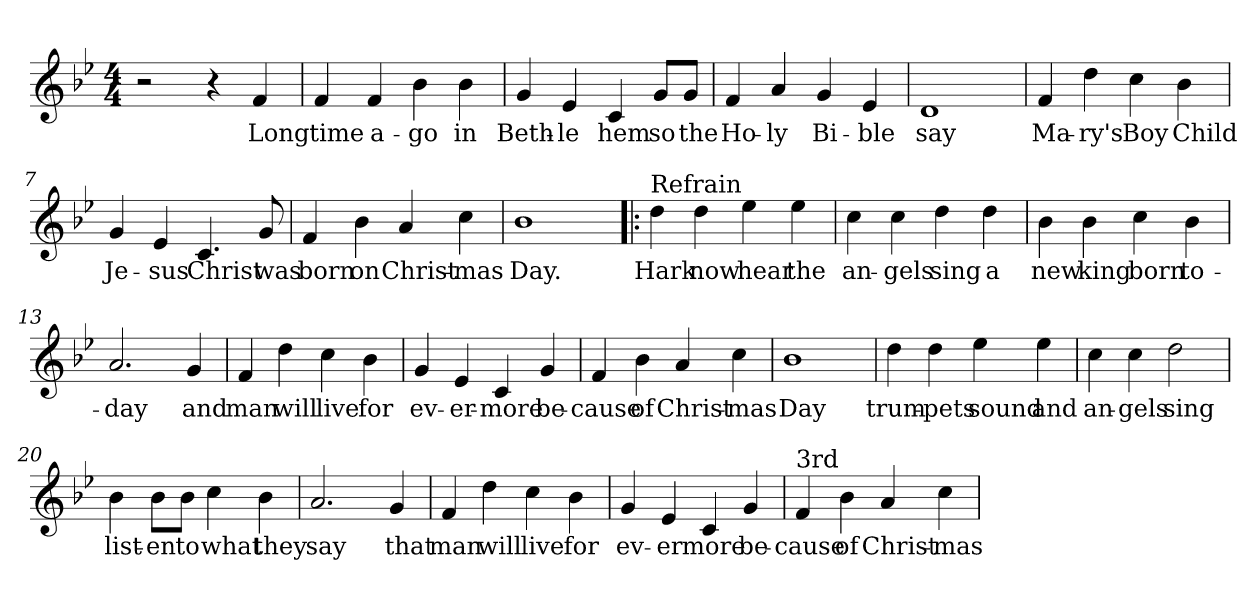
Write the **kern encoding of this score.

**kern	**text
*part1	*part1
*staff1	*staff1
*clefG2	*
*k[b-e-]	*
*B-:	*
*M4/4	*
=1	=1
2r	.
4r	.
4f/	Long
=2	=2
4f/	time
4f/	a-
4b-\	-go
4b-\	in
=3	=3
4g/	Beth-
4e-/	le
4c/	hem
8g/L	so
8g/J	the
=4	=4
4f/	Ho-
4a/	-ly
4g/	Bi-
4e-/	-ble
=5	=5
1d	say
!!LO:LB:g=z
=6	=6
4f/	Ma-
4dd\	-ry's
4cc\	Boy
4b-\	Child
=7	=7
4g/	Je-
4e-/	-sus
4.c/	Christ
8g/	was
=8	=8
4f/	born
4b-\	on
4a/	Christ-
4cc\	-mas
=9	=9
1b-	Day.
!!LO:LB:g=z
=10!|:	=10!|:
!LO:TX:a:t=Refrain	!
4dd\	Hark
4dd\	now
4ee-\	hear
4ee-\	the
=11	=11
4cc\	an-
4cc\	-gels
4dd\	sing
4dd\	a
=12	=12
4b-\	new
4b-\	king
4cc\	born
4b-\	to-
=13	=13
2.a/	-day
4g/	and
!!LO:LB:g=z
=14	=14
4f/	man
4dd\	will
4cc\	live
4b-\	for
=15	=15
4g/	ev-
4e-/	er-
4c/	-more
4g/	be-
=16	=16
4f/	-cause
4b-\	of
4a/	Christ-
4cc\	-mas
=17	=17
1b-	Day
!!LO:LB:g=z
=18	=18
4dd\	trum-
4dd\	-pets
4ee-\	sound
4ee-\	and
=19	=19
4cc\	an-
4cc\	-gels
2dd\	sing
=20	=20
4b-\	list-
8b-\L	-en
8b-\J	to
4cc\	what
4b-\	they
=21	=21
2.a/	say
4g/	that
!!LO:LB:g=z
=22	=22
4f/	man
4dd\	will
4cc\	live
4b-\	for
=23	=23
4g/	ev-
4e-/	-er
4c/	more
4g/	be-
=24	=24
!LO:TX:a:t=3rd	!
4f/	-cause
4b-\	of
4a/	Christ-
4cc\	-mas
=	=
*-	*-
